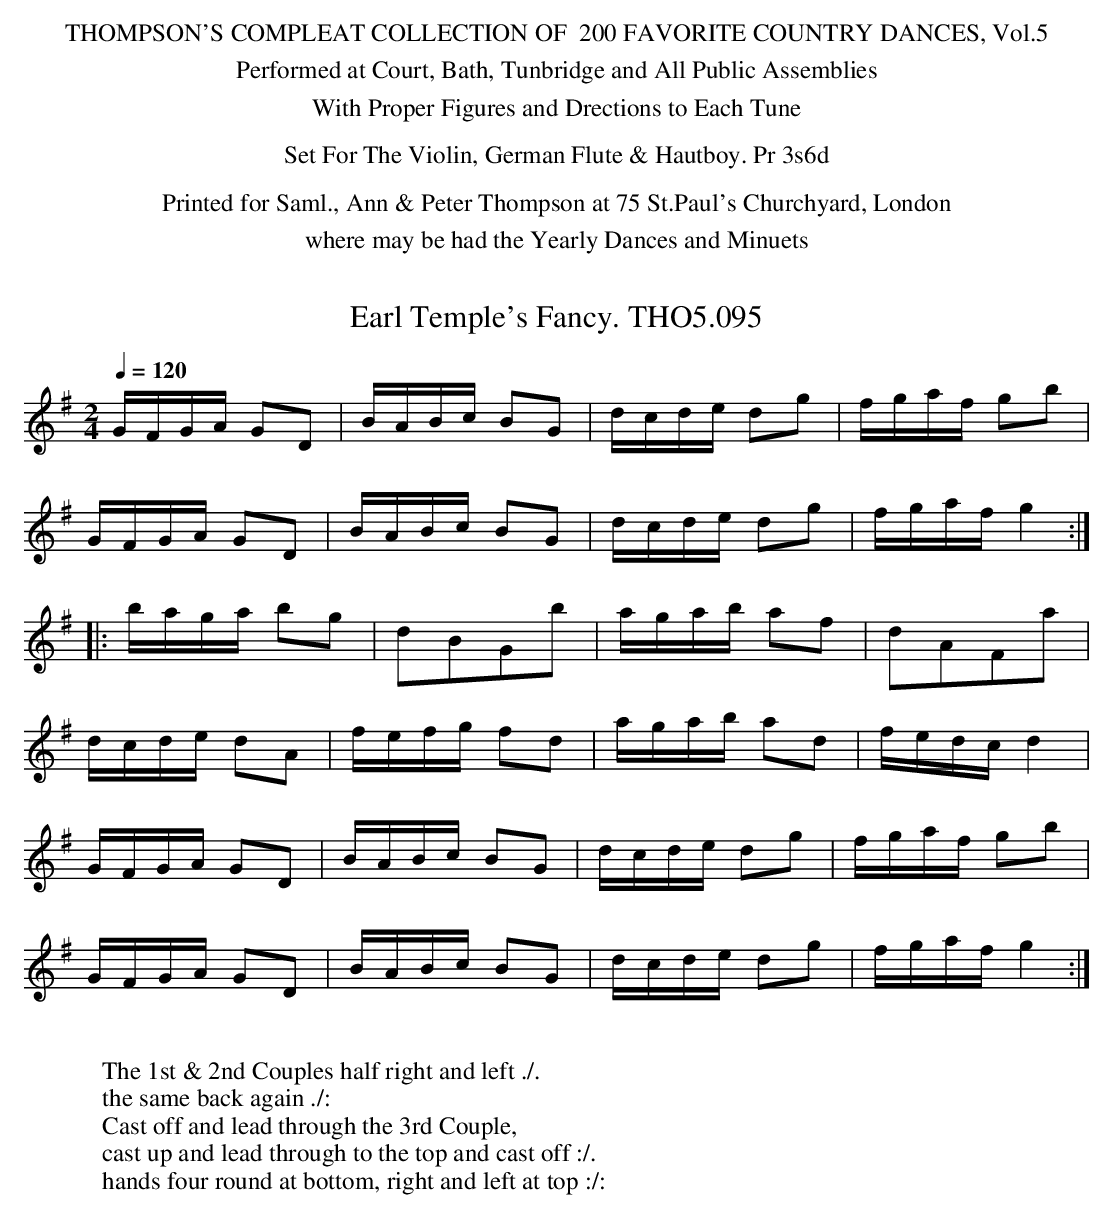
X:1
T:Earl Temple's Fancy. THO5.095
M:2/4
L:1/8
Q:1/4=120
K:G
G/F/G/A/ GD|B/A/B/c/ BG|d/c/d/e/ dg|f/g/a/f/ gb|
G/F/G/A/ GD|B/A/B/c/ BG|d/c/d/e/ dg|f/g/a/f/ g2:|
|:b/a/g/a/ bg|dBGb|a/g/a/b/ af|dAFa|
d/c/d/e/ dA|f/e/f/g/ fd|a/g/a/b/ ad|f/e/d/c/ d2|
G/F/G/A/ GD|B/A/B/c/ BG|d/c/d/e/ dg|f/g/a/f/ gb|
G/F/G/A/ GD|B/A/B/c/ BG|d/c/d/e/ dg|f/g/a/f/ g2:|
W:
W:The 1st & 2nd Couples half right and left ./.
W:the same back again ./:
W:Cast off and lead through the 3rd Couple,
W:cast up and lead through to the top and cast off :/.
W:hands four round at bottom, right and left at top :/:
